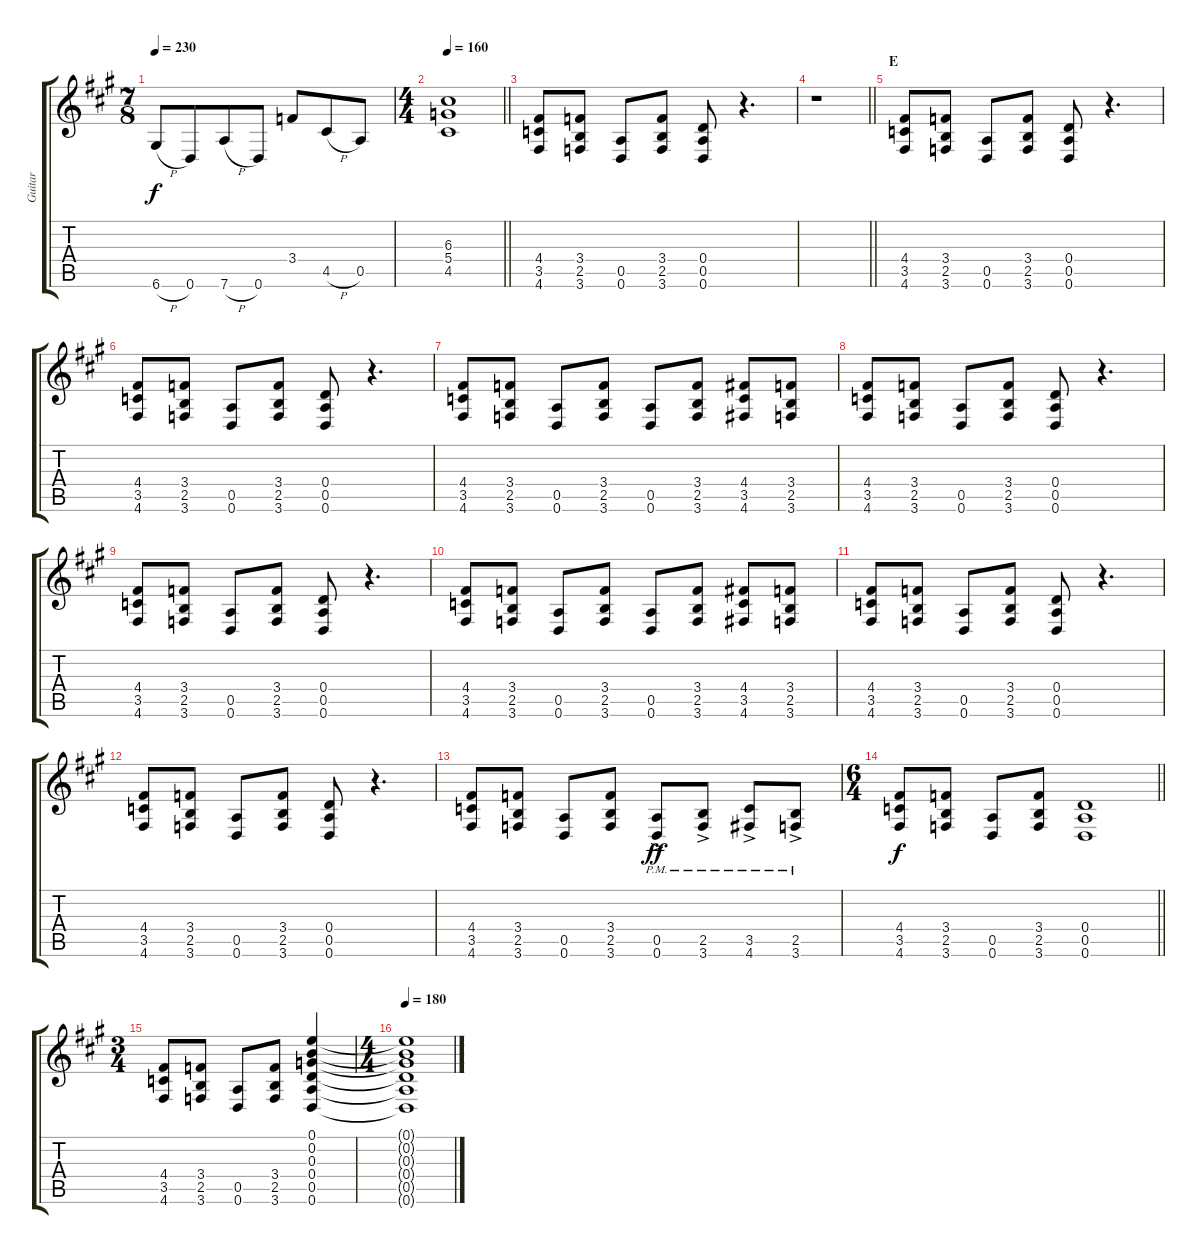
\track ("Guitar" "Guitar") {instrument distortionguitar}
\staff {score tabs}
\tuning (E4 B3 G3 D3 A2 D2) {hide}
\ts (7 8)
\tempo 230
\clef g2
\ks f#minor
6.6{h}.8{dy f} 0.6.8 7.6{h}.8 0.6.8 3.4.8 4.5{h}.8 0.5.8 |
\ts (4 4)
\tempo 160
\barLineRight lightlight
(6.3 5.4 4.5).1 |
\section ("" "")
(4.4 3.5 4.6).8 (3.4 2.5 3.6).8 (0.5 0.6).8 (3.4 2.5 3.6).8 (0.4 0.5 0.6).8 r.4{d} |
\barLineRight lightlight
r.1 |
\section ("" "E")
(4.4 3.5 4.6).8 (3.4 2.5 3.6).8 (0.5 0.6).8 (3.4 2.5 3.6).8 (0.4 0.5 0.6).8 r.4{d} |
(4.4 3.5 4.6).8 (3.4 2.5 3.6).8 (0.5 0.6).8 (3.4 2.5 3.6).8 (0.4 0.5 0.6).8 r.4{d} |
(4.4 3.5 4.6).8 (3.4 2.5 3.6).8 (0.5 0.6).8 (3.4 2.5 3.6).8 (0.5 0.6).8 (3.4 2.5 3.6).8 (4.4 3.5 4.6).8 (3.4 2.5 3.6).8 |
(4.4 3.5 4.6).8 (3.4 2.5 3.6).8 (0.5 0.6).8 (3.4 2.5 3.6).8 (0.4 0.5 0.6).8 r.4{d} |
(4.4 3.5 4.6).8 (3.4 2.5 3.6).8 (0.5 0.6).8 (3.4 2.5 3.6).8 (0.4 0.5 0.6).8 r.4{d} |
(4.4 3.5 4.6).8 (3.4 2.5 3.6).8 (0.5 0.6).8 (3.4 2.5 3.6).8 (0.5 0.6).8 (3.4 2.5 3.6).8 (4.4 3.5 4.6).8 (3.4 2.5 3.6).8 |
(4.4 3.5 4.6).8 (3.4 2.5 3.6).8 (0.5 0.6).8 (3.4 2.5 3.6).8 (0.4 0.5 0.6).8 r.4{d} |
(4.4 3.5 4.6).8 (3.4 2.5 3.6).8 (0.5 0.6).8 (3.4 2.5 3.6).8 (0.4 0.5 0.6).8 r.4{d} |
(4.4 3.5 4.6).8 (3.4 2.5 3.6).8 (0.5 0.6).8 (3.4 2.5 3.6).8 (0.5{ac pm} 0.6{ac pm}).8{dy ff} (2.5{ac pm} 3.6{ac pm}).8 (3.5{ac pm} 4.6{ac pm}).8 (2.5{ac pm} 3.6{ac pm}).8 |
\ts (6 4)
\barLineRight lightlight
(4.4 3.5 4.6).8{dy f} (3.4 2.5 3.6).8 (0.5 0.6).8 (3.4 2.5 3.6).8 (0.4 0.5 0.6).1 |
\ts (3 4)
\section ("" "")
(4.4 3.5 4.6).8 (3.4 2.5 3.6).8 (0.5 0.6).8 (3.4 2.5 3.6).8 (0.1 0.2 0.3 0.4 0.5 0.6).4 |
\ts (4 4)
\tempo 180
(0.1{t} 0.2{t} 0.3{t} 0.4{t} 0.5{t} 0.6{t}).1
